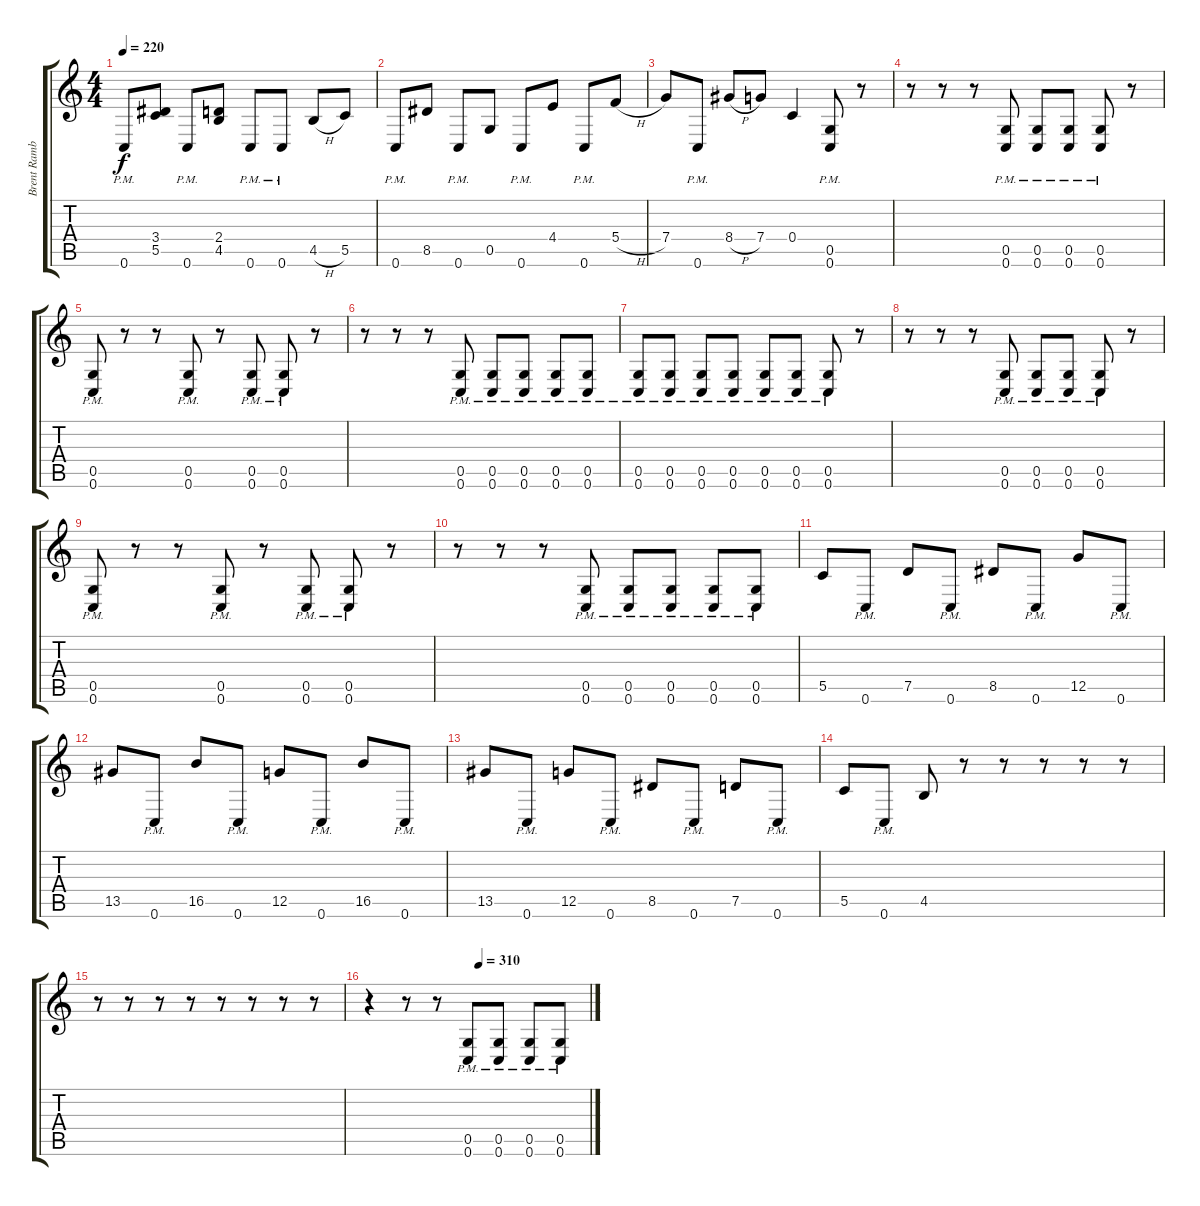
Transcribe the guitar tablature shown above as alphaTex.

\track ("Brent Rambler (Guitar 2)" "Brent Ramb") {instrument distortionguitar}
\staff {score tabs}
\tuning (D4 A3 F3 C3 G2 C2) {hide}
\ts (4 4)
\tempo 220
\clef g2
\ks c
0.6{pm}.8{dy f} (3.4 5.5).8 0.6{pm}.8 (2.4 4.5).8 0.6{pm}.8 0.6{pm}.8 4.5{h}.8 5.5.8 |
0.6{pm}.8 8.5.8 0.6{pm}.8 0.5.8 0.6{pm}.8 4.4.8 0.6{pm}.8 5.4{h}.8 |
7.4.8 0.6{pm}.8 8.4{h}.8 7.4.8 0.4.4 (0.5{pm} 0.6{pm}).8 r.8 |
r.8 r.8 r.8 (0.5{pm} 0.6{pm}).8 (0.5{pm} 0.6{pm}).8 (0.5{pm} 0.6{pm}).8 (0.5{pm} 0.6{pm}).8 r.8 |
(0.5{pm} 0.6{pm}).8 r.8 r.8 (0.5{pm} 0.6{pm}).8 r.8 (0.5{pm} 0.6{pm}).8 (0.5{pm} 0.6{pm}).8 r.8 |
r.8 r.8 r.8 (0.5{pm} 0.6{pm}).8 (0.5{pm} 0.6{pm}).8 (0.5{pm} 0.6{pm}).8 (0.5{pm} 0.6{pm}).8 (0.5{pm} 0.6{pm}).8 |
(0.5{pm} 0.6{pm}).8 (0.5{pm} 0.6{pm}).8 (0.5{pm} 0.6{pm}).8 (0.5{pm} 0.6{pm}).8 (0.5{pm} 0.6{pm}).8 (0.5{pm} 0.6{pm}).8 (0.5{pm} 0.6{pm}).8 r.8 |
r.8 r.8 r.8 (0.5{pm} 0.6{pm}).8 (0.5{pm} 0.6{pm}).8 (0.5{pm} 0.6{pm}).8 (0.5{pm} 0.6{pm}).8 r.8 |
(0.5{pm} 0.6{pm}).8 r.8 r.8 (0.5{pm} 0.6{pm}).8 r.8 (0.5{pm} 0.6{pm}).8 (0.5{pm} 0.6{pm}).8 r.8 |
r.8 r.8 r.8 (0.5{pm} 0.6{pm}).8 (0.5{pm} 0.6{pm}).8 (0.5{pm} 0.6{pm}).8 (0.5{pm} 0.6{pm}).8 (0.5{pm} 0.6{pm}).8 |
5.5.8 0.6{pm}.8 7.5.8 0.6{pm}.8 8.5.8 0.6{pm}.8 12.5.8 0.6{pm}.8 |
13.5.8 0.6{pm}.8 16.5.8 0.6{pm}.8 12.5.8 0.6{pm}.8 16.5.8 0.6{pm}.8 |
13.5.8 0.6{pm}.8 12.5.8 0.6{pm}.8 8.5.8 0.6{pm}.8 7.5.8 0.6{pm}.8 |
5.5.8 0.6{pm}.8 4.5.8 r.8 r.8 r.8 r.8 r.8 |
r.8 r.8 r.8 r.8 r.8 r.8 r.8 r.8 |
\tempo (310 0.5)
r.4 r.8 r.8 (0.5{pm} 0.6{pm}).8 (0.5{pm} 0.6{pm}).8 (0.5{pm} 0.6{pm}).8 (0.5{pm} 0.6{pm}).8
